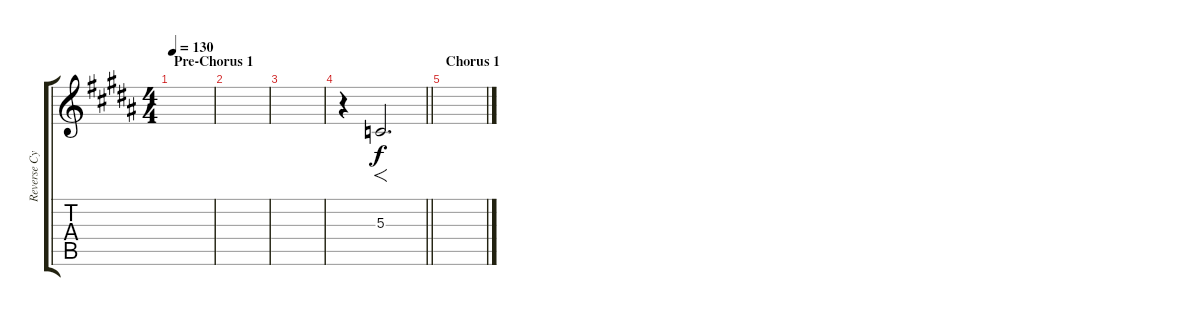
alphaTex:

\track ("Reverse Cymbal" "Reverse Cy") {instrument reversecymbal}
\staff {score tabs}
\tuning (E4 B3 G3 D3 A2 E2) {hide}
\ts (4 4)
\section ("" "Pre-Chorus 1")
\tempo 130
\clef g2
\ks b
|
|
|
\barLineRight lightlight
r.4 5.3.2{f d} |
\section ("" "Chorus 1")
